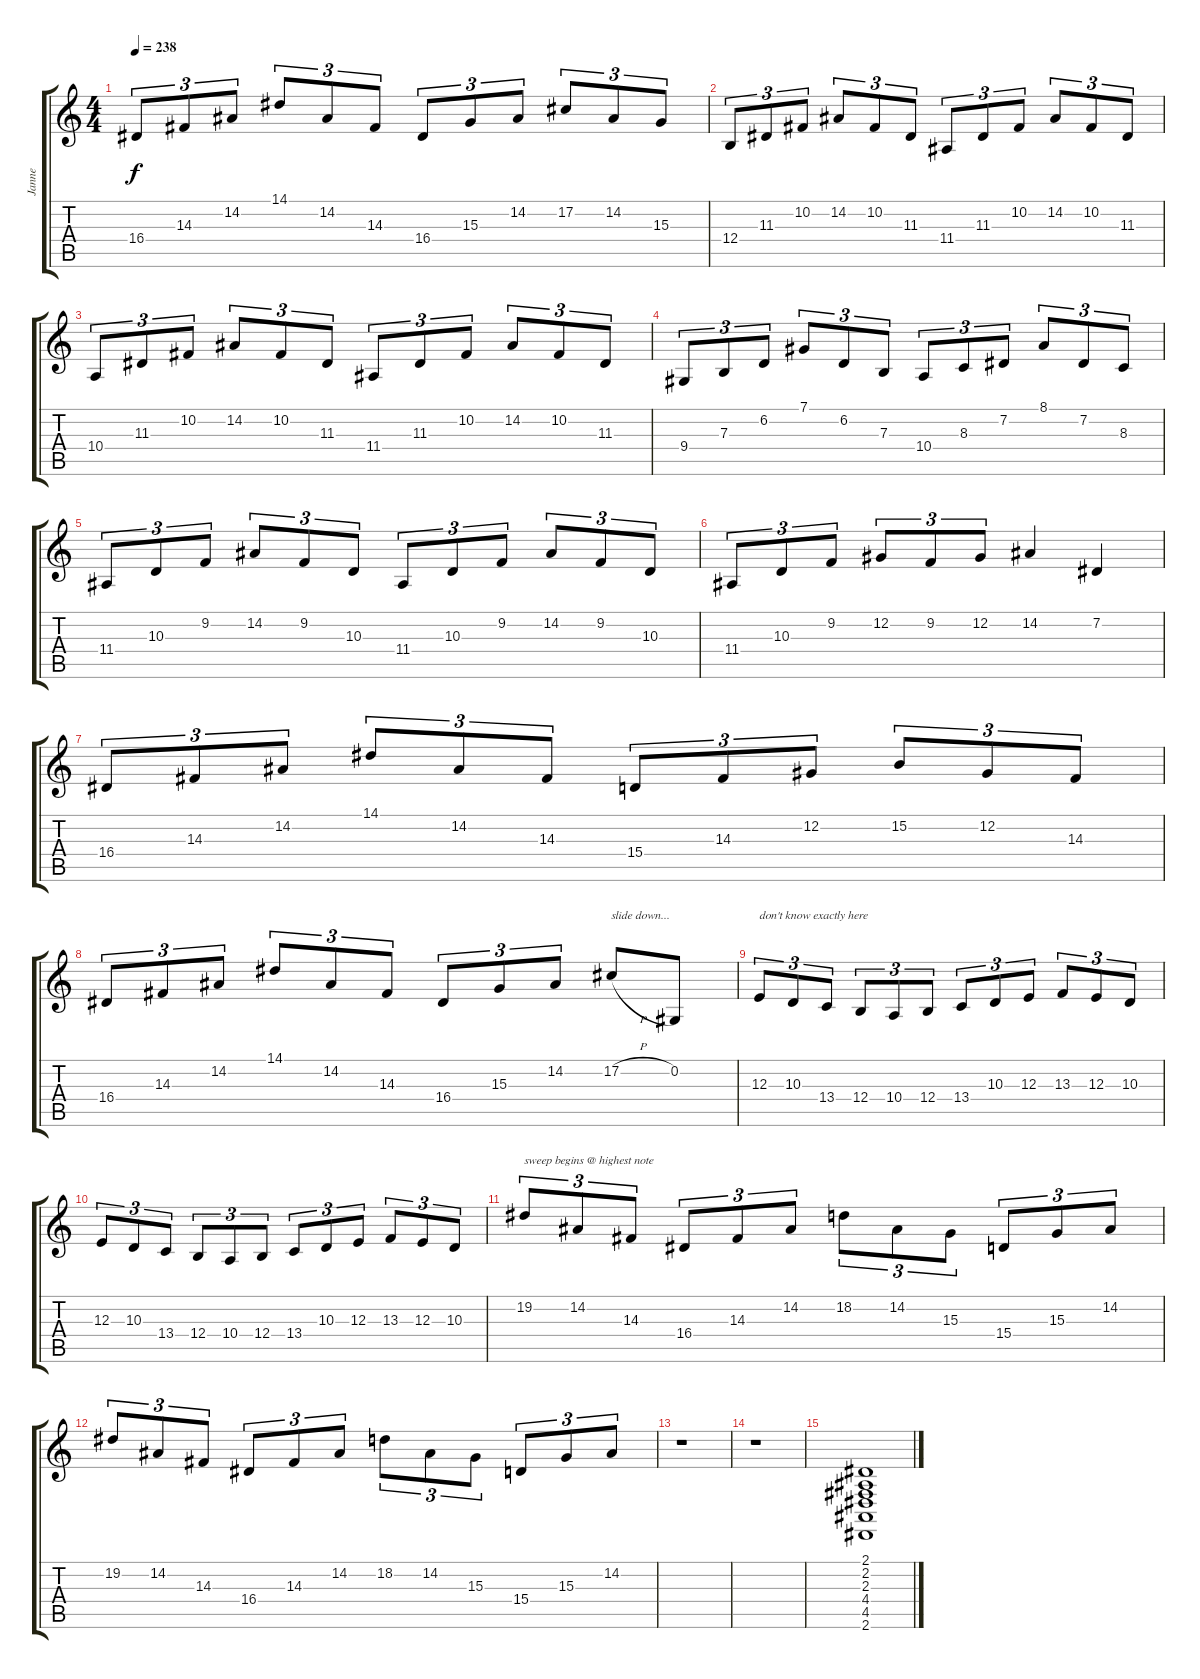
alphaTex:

\track ("Janne" "Janne") {instrument stringensemble1}
\staff {score tabs}
\tuning (Db4 Ab3 E3 B2 Gb2 Db2) {hide}
\ts (4 4)
\tempo 238
\clef g2
\ks c
16.4.8{tu (3 2) dy f} 14.3.8{tu (3 2)} 14.2.8{tu (3 2)} 14.1.8{tu (3 2)} 14.2.8{tu (3 2)} 14.3.8{tu (3 2)} 16.4.8{tu (3 2)} 15.3.8{tu (3 2)} 14.2.8{tu (3 2)} 17.2.8{tu (3 2)} 14.2.8{tu (3 2)} 15.3.8{tu (3 2)} |
12.4.8{tu (3 2)} 11.3.8{tu (3 2)} 10.2.8{tu (3 2)} 14.2.8{tu (3 2)} 10.2.8{tu (3 2)} 11.3.8{tu (3 2)} 11.4.8{tu (3 2)} 11.3.8{tu (3 2)} 10.2.8{tu (3 2)} 14.2.8{tu (3 2)} 10.2.8{tu (3 2)} 11.3.8{tu (3 2)} |
10.4.8{tu (3 2)} 11.3.8{tu (3 2)} 10.2.8{tu (3 2)} 14.2.8{tu (3 2)} 10.2.8{tu (3 2)} 11.3.8{tu (3 2)} 11.4.8{tu (3 2)} 11.3.8{tu (3 2)} 10.2.8{tu (3 2)} 14.2.8{tu (3 2)} 10.2.8{tu (3 2)} 11.3.8{tu (3 2)} |
9.4.8{tu (3 2)} 7.3.8{tu (3 2)} 6.2.8{tu (3 2)} 7.1.8{tu (3 2)} 6.2.8{tu (3 2)} 7.3.8{tu (3 2)} 10.4.8{tu (3 2)} 8.3.8{tu (3 2)} 7.2.8{tu (3 2)} 8.1.8{tu (3 2)} 7.2.8{tu (3 2)} 8.3.8{tu (3 2)} |
11.4.8{tu (3 2)} 10.3.8{tu (3 2)} 9.2.8{tu (3 2)} 14.2.8{tu (3 2)} 9.2.8{tu (3 2)} 10.3.8{tu (3 2)} 11.4.8{tu (3 2)} 10.3.8{tu (3 2)} 9.2.8{tu (3 2)} 14.2.8{tu (3 2)} 9.2.8{tu (3 2)} 10.3.8{tu (3 2)} |
11.4.8{tu (3 2)} 10.3.8{tu (3 2)} 9.2.8{tu (3 2)} 12.2.8{tu (3 2)} 9.2.8{tu (3 2)} 12.2.8{tu (3 2)} 14.2.4 7.2.4 |
16.4.8{tu (3 2)} 14.3.8{tu (3 2)} 14.2.8{tu (3 2)} 14.1.8{tu (3 2)} 14.2.8{tu (3 2)} 14.3.8{tu (3 2)} 15.4.8{tu (3 2)} 14.3.8{tu (3 2)} 12.2.8{tu (3 2)} 15.2.8{tu (3 2)} 12.2.8{tu (3 2)} 14.3.8{tu (3 2)} |
16.4.8{tu (3 2)} 14.3.8{tu (3 2)} 14.2.8{tu (3 2)} 14.1.8{tu (3 2)} 14.2.8{tu (3 2)} 14.3.8{tu (3 2)} 16.4.8{tu (3 2)} 15.3.8{tu (3 2)} 14.2.8{tu (3 2)} 17.2{h}.8{txt "slide down..."} 0.2.8 |
12.3.8{tu (3 2) txt "don't know exactly here"} 10.3.8{tu (3 2)} 13.4.8{tu (3 2)} 12.4.8{tu (3 2)} 10.4.8{tu (3 2)} 12.4.8{tu (3 2)} 13.4.8{tu (3 2)} 10.3.8{tu (3 2)} 12.3.8{tu (3 2)} 13.3.8{tu (3 2)} 12.3.8{tu (3 2)} 10.3.8{tu (3 2)} |
12.3.8{tu (3 2)} 10.3.8{tu (3 2)} 13.4.8{tu (3 2)} 12.4.8{tu (3 2)} 10.4.8{tu (3 2)} 12.4.8{tu (3 2)} 13.4.8{tu (3 2)} 10.3.8{tu (3 2)} 12.3.8{tu (3 2)} 13.3.8{tu (3 2)} 12.3.8{tu (3 2)} 10.3.8{tu (3 2)} |
19.2.8{tu (3 2) txt "sweep begins @ highest note"} 14.2.8{tu (3 2)} 14.3.8{tu (3 2)} 16.4.8{tu (3 2)} 14.3.8{tu (3 2)} 14.2.8{tu (3 2)} 18.2.8{tu (3 2)} 14.2.8{tu (3 2)} 15.3.8{tu (3 2)} 15.4.8{tu (3 2)} 15.3.8{tu (3 2)} 14.2.8{tu (3 2)} |
19.2.8{tu (3 2)} 14.2.8{tu (3 2)} 14.3.8{tu (3 2)} 16.4.8{tu (3 2)} 14.3.8{tu (3 2)} 14.2.8{tu (3 2)} 18.2.8{tu (3 2)} 14.2.8{tu (3 2)} 15.3.8{tu (3 2)} 15.4.8{tu (3 2)} 15.3.8{tu (3 2)} 14.2.8{tu (3 2)} |
r.1 |
r.1 |
(2.1 2.2 2.3 4.4 4.5 2.6).1
